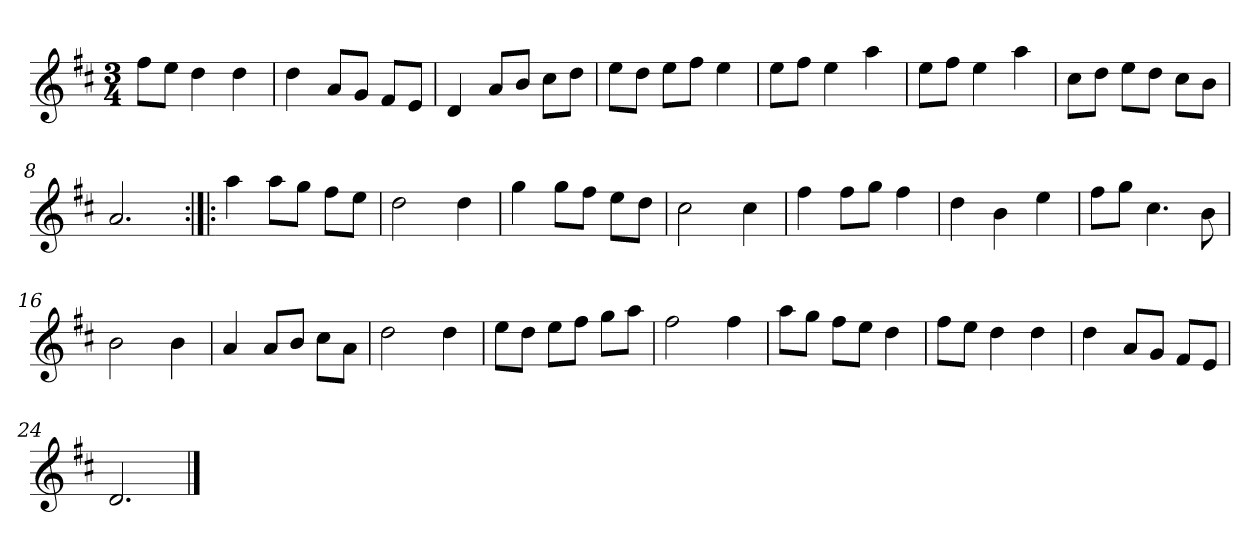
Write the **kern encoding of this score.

**kern
*part1
*staff1
*clefG2
*k[f#c#]
*D:
*M3/4
*MM120
=1
8ff#\L
8ee\J
4dd
4dd
=2
4dd
8a/L
8g/J
8f#/L
8e/J
=3
4d
8a/L
8b/J
8cc#\L
8dd\J
=4
8ee\L
8dd\J
8ee\L
8ff#\J
4ee
=5
8ee\L
8ff#\J
4ee
4aa
=6
8ee\L
8ff#\J
4ee
4aa
=7
8cc#\L
8dd\J
8ee\L
8dd\J
8cc#\L
8b\J
=8
2.a
=9:|!|:
4aa
8aa\L
8gg\J
8ff#\L
8ee\J
=10
2dd
4dd
=11
4gg
8gg\L
8ff#\J
8ee\L
8dd\J
=12
2cc#
4cc#
=13
4ff#
8ff#\L
8gg\J
4ff#
=14
4dd
4b
4ee
=15
8ff#\L
8gg\J
4.cc#
8b
=16
2b
4b
=17
4a
8a/L
8b/J
8cc#\L
8a\J
=18
2dd
4dd
=19
8ee\L
8dd\J
8ee\L
8ff#\J
8gg\L
8aa\J
=20
2ff#
4ff#
=21
8aa\L
8gg\J
8ff#\L
8ee\J
4dd
=22
8ff#\L
8ee\J
4dd
4dd
=23
4dd
8a/L
8g/J
8f#/L
8e/J
=24
2.d
==
*-
